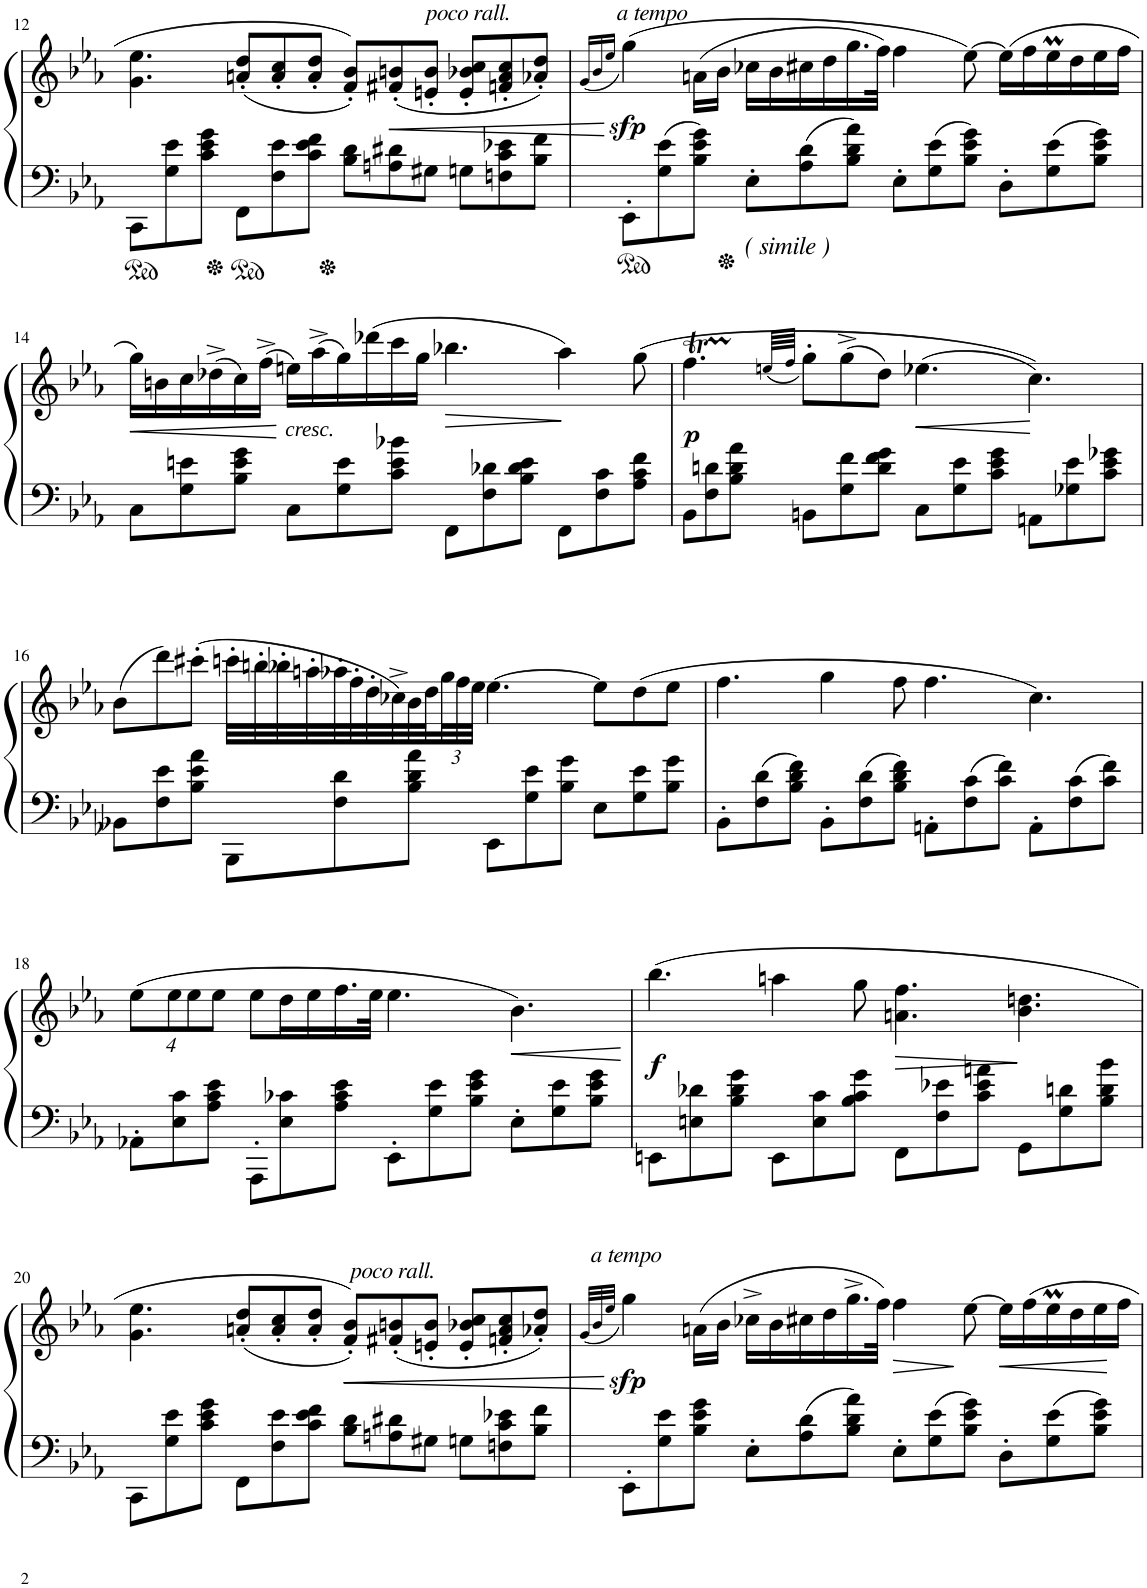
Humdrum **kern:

**kern	**kern	**dynam
*part1	*part1	*part1
*staff2	*staff1	*staff1/2
*I"Piano	*	*
*I'Pno	*	*
!!LO:PB:g=z
*clefF4	*clefG2	*
*k[b-e-a-]	*k[b-e-a-]	*
*M12/8	*M12/8	*
=12	=12	=12
8CC\L	4.g\ 4.ee-\	.
8G\ 8e-\	.	.
8c\ 8e-\ 8g\J	.	.
8FF\L	(8an/' 8dd/'L	.
8F\ 8e-\	8a/' 8cc/'	.
8c\ 8e-\ 8f\J	8a/' 8dd/'J	.
8B-\ 8d\L	8f/' 8b-/'L)	.
!	!	!LO:HP:b
8An\ 8d#X\	(8f#X/' 8bn/'	<
!	!LO:TX:a:i:t=poco rall.	!
8G#X\J	8en/' 8b/'J	.
8Gn\L	8e/' 8b-X/' 8cc/'L	.
8Fn\ 8c\ 8e-X\	8fn/' 8a/' 8cc/'	.
8B-\ 8f\J	8a-X/' 8dd/'J)	.
.	.	[
=13	=13	=13
.	(16qg/LL	.
.	16qb-/	.
.	16qee-/JJ	.
!	!LO:TX:a:i:t=a tempo	!
!	!	!LO:DY:b
8EE-'\L	(4gg\)	sfp
8G\ 8e-\	.	.
8B-\ 8e-\ 8g\J	(>16an\LL	.
.	16b-\JJ	.
!LO:TX:b:i:t=( simile )	!	!
8E-'\L	16cc-X\LL	.
.	16b-\	.
8A-\ 8d\	16cc#X\	.
.	16dd\	.
8B-\ 8d\ 8a-\J	16.gg\	.
.	32ff\JJk)	.
8E-'\L	4ff\	.
8G\ 8e-\	.	.
8B-\ 8e-\ 8g\J	[>8ee-\)	.
8D'\L	(>16ee-\LL]	.
.	16ff\	.
8G\ 8e-\	16ee-M\	.
.	16dd\	.
8B-\ 8e-\ 8g\J	16ee-\	.
.	16ff\JJ	.
!!LO:LB:g=z
=14	=14	=14
!	!	!LO:HP:b
8C\L	16gg\LL)	<
.	16bn\	.
8G\ 8en\	16cc\	.
.	(16dd-X^\	.
8B-\ 8e\ 8g\J	16cc\)	.
.	(16ff^\JJ	.
!	!	!LO:DY:n=1:b
8C\L	16een\LL)	[ other-dynamics
.	(16aa-^\	.
8G\ 8e\	16gg\)	.
.	(16ddd-X\	.
8c\ 8e\ 8b-X\J	16ccc\	.
.	16gg\JJ	.
!	!	!LO:HP:b
8FF\L	4.bb-X\	>
8F\ 8d-X\	.	.
8B-\ 8d-\ 8e\J	.	.
8FF\L	4aa-\)	]
8F\ 8c\	.	.
8A-\ 8c\ 8f\J	(8gg\	.
=15	=15	=15
*	*^	*
!	!	!	!LO:DY:b
8BB-\L	4.ffT\	16.ryy	p
*	*v	*v	*
8F\ 8dn\	.	.
8B-\ 8d\ 8a-\J	.	.
*	*^	*
.	.	(<64een!/LLLL	.
.	.	64ff!/JJJJ	.
8BBn\L	(8gg'>\L	1ryy	.
8G\ 8f\	(>8gg^>\	.	.
8d\ 8f\ 8g\J	8dd\J)	.	.
!	!	!	!LO:HP:b
8C\L	(>4.ee-X\	.	<
8G\ 8e-\	.	.	.
8c\ 8e-\ 8g\J	.	.	.
8AAn\L	4.cc\))	.	[
8G-X\ 8e-\	.	.	.
8c\ 8e-\ 8g-X\J	.	8ryy	.
*	*v	*v	*
!!LO:LB:g=z
=16	=16	=16
8BB-X\L	(8b-\L	.
8F\ 8e-\	8ddd\)	.
8B-\ 8e-\ 8a-\J	(8ccc#X'\J	.
8BBB-\L	32cccn'\LLL	.
.	32bbn'\	.
.	32bb-X'\	.
.	32aan'\	.
8F\ 8d\	32aa-X'\	.
.	32ff'\	.
.	32dd'\	.
.	32cc-X^\)	.
8B-\ 8d\ 8a-\J	32b-\	.
.	32dd\J	.
*	*Xbrackettup	*
.	48gg\L	.
.	48ff\	.
.	48ee-\JJJ	.
8EE-\L	[4.ee-\	.
8G\ 8e-\	.	.
8B-\ 8g\J	.	.
8E-\L	8ee-\L]	.
8G\ 8e-\	(8dd\	.
8B-\ 8g\J	8ee-\J	.
=17	=17	=17
8BB-'\L	4.ff\	.
8F\ 8d\	.	.
8B-\ 8d\ 8f\J	.	.
8BB-'\L	4gg\	.
8F\ 8d\	.	.
8B-\ 8d\ 8f\J	8ff\	.
8AAn'\L	4.ff\	.
8F\ 8c\	.	.
8c\ 8f\J	.	.
8AA'\L	4.cc\)	.
8F\ 8c\	.	.
8c\ 8f\J	.	.
!!LO:LB:g=z
=18	=18	=18
8AA-X'\L	(32%3ee-\L	.
.	32%3ee-\	.
8E-\ 8c\	.	.
.	32%3ee-\	.
8A-\ 8c\ 8e-\J	.	.
.	32%3ee-\J	.
8AAA-'\L	8ee-\L	.
8E-\ 8c-X\	16dd\L	.
.	16ee-\	.
8A-\ 8c-\ 8e-\J	16.ff\	.
.	32ee-\JJk	.
8EE-'\L	4.ee-\	.
8G\ 8e-\	.	.
8B-\ 8e-\ 8g\J	.	.
8E-'\L	4.b-\)	.
8G\ 8e-\	.	.
8B-\ 8e-\ 8g\J	.	.
=19	=19	=19
!	!	!LO:DY:b
8EEn\L	(4.bb-\	f
8En\ 8d-X\	.	.
8B-\ 8d-\ 8g\J	.	.
8EE\L	4aan\	.
8E\ 8c\	.	.
8B-\ 8c\ 8g\J	8gg\	.
!	!	!LO:HP:b
8FF\L	4.an\ 4.ff\	>
8F\ 8e-X\	.	.
8c\ 8e-\ 8an\J	.	.
8GG\L	4.b-\ 4.ddn\	]
8G\ 8dn\	.	.
8B-\ 8d\ 8b-\J	.	.
!!LO:LB:g=z
=20	=20	=20
8CC\L	4.g\ 4.ee-\	.
8G\ 8e-\	.	.
8c\ 8e-\ 8g\J	.	.
8FF\L	8an/' 8dd/'L	.
8F\ 8e-\	8a/' 8cc/'	.
8c\ 8e-\ 8f\J	8a/' 8dd/'J	.
!	!LO:TX:a:i:t=poco rall.	!
!	!	!LO:HP:b
8B-\ 8d\L	8f/' 8b-/'L))	<
8An\ 8d#X\	(8f#X/' 8bn/'	.
8G#X\J	8en/' 8b/'J	.
8Gn\L	8e/' 8b-X/' 8cc/'L	.
8Fn\ 8c\ 8e-X\	8fn/' 8a/' 8cc/'	.
8B-\ 8f\J	8a-X/' 8dd/'J)	.
.	.	[
=21	=21	=21
.	(32qg/LLL	.
.	32qb-/	.
.	32qee-/JJJ	.
!	!LO:TX:a:i:t=a tempo	!
!	!	!LO:DY:b
8EE-'\L	4gg\)	sfp
8G\ 8e-\	.	.
8B-\ 8e-\ 8g\J	(>16an\LL	.
.	16b-\JJ	.
8E-'\L	16cc-X^\LL	.
.	16b-\	.
8A-\ 8d\	16cc#X\	.
.	16dd\	.
8B-\ 8d\ 8a-\J	16.gg^\	.
.	32ff\JJk)	.
!	!	!LO:HP:b
8E-'\L	4ff\	>
8G\ 8e-\	.	.
8B-\ 8e-\ 8g\J	[>8ee-\	]
!	!	!LO:HP:b
8D'\L	16ee-\LL]	<
.	16ff\	.
8G\ 8e-\	16ee-M\	.
.	16dd\	.
8B-\ 8e-\ 8g\J	16ee-\	.
.	16ff\JJ	[
=	=	=
*-	*-	*-
